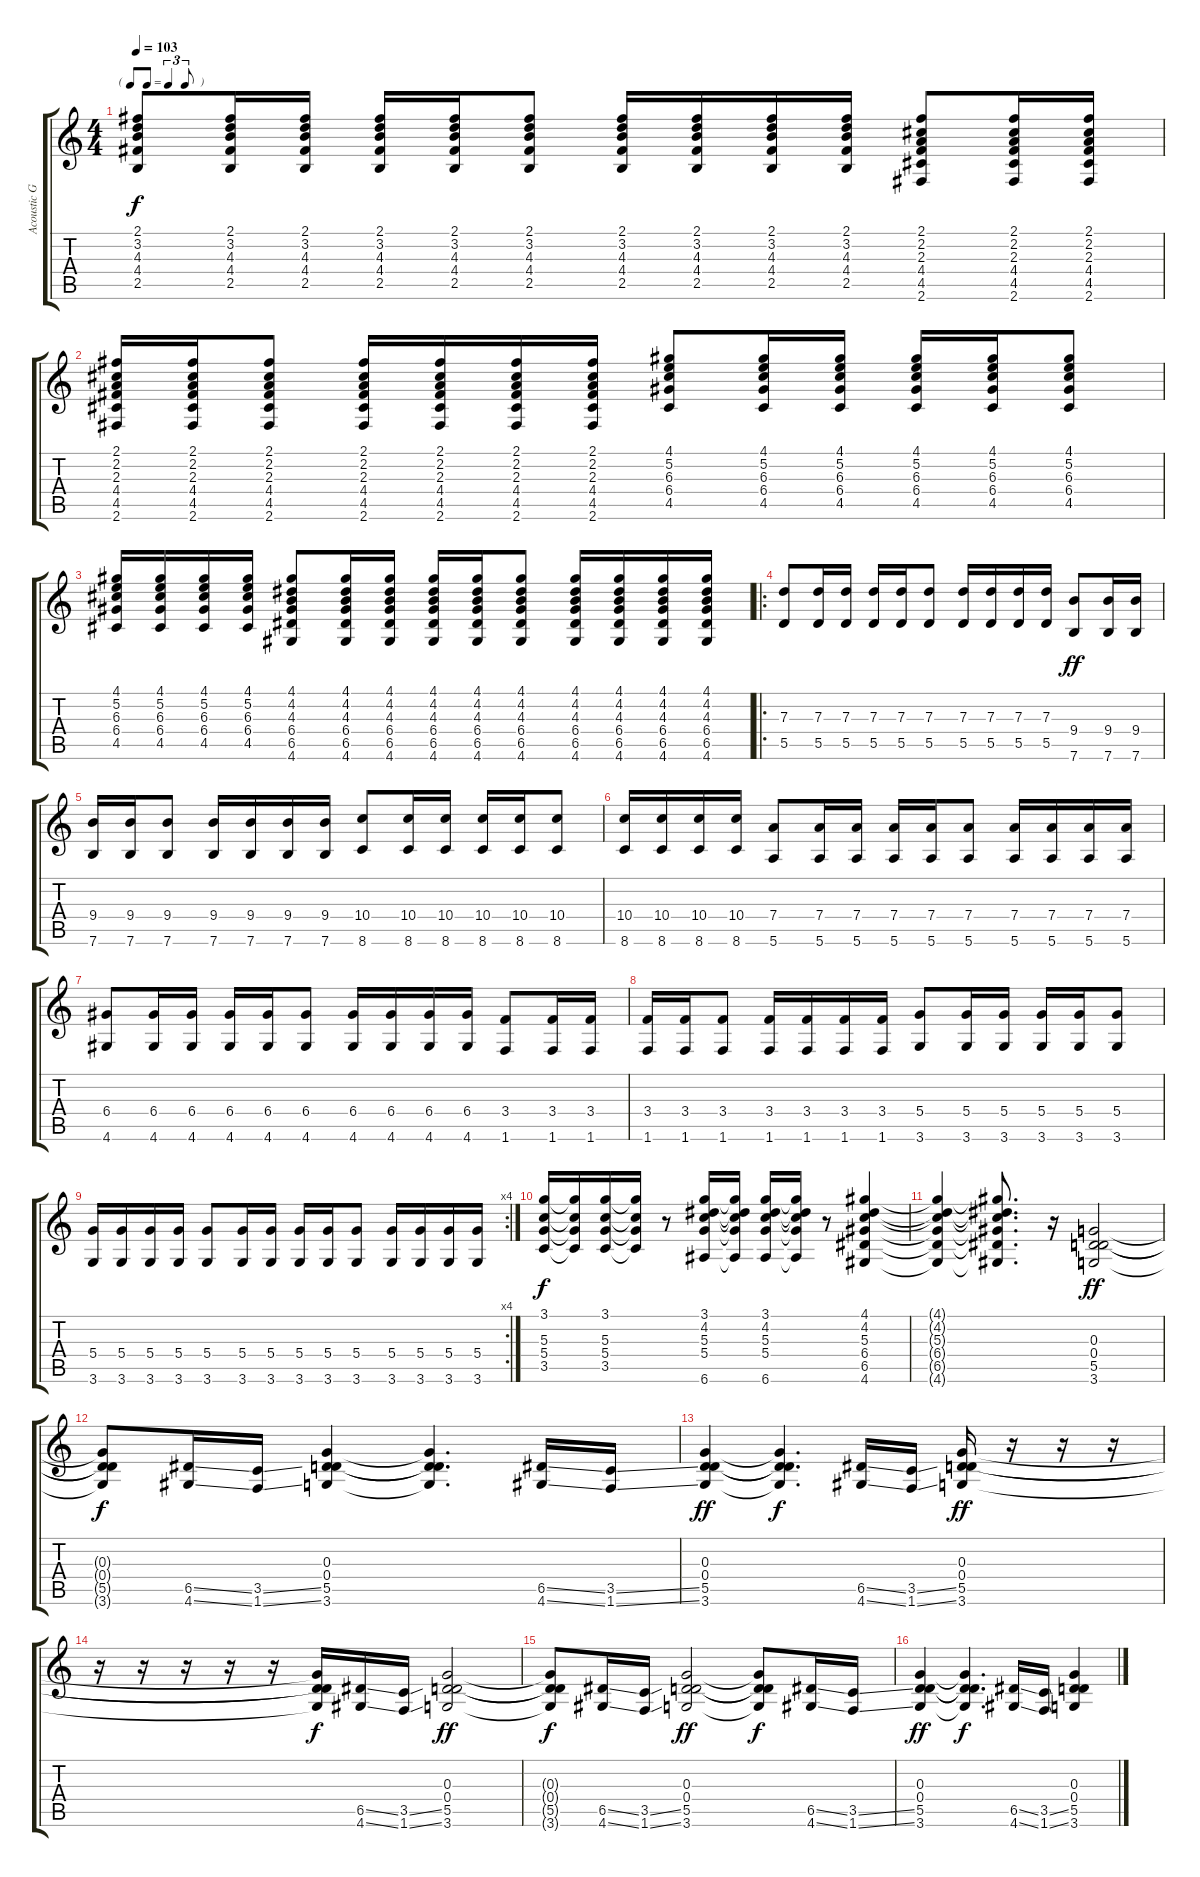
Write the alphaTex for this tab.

\track ("Acoustic Guitar" "Acoustic G") {instrument acousticguitarsteel}
\staff {score tabs}
\tuning (E4 B3 G3 D3 A2 E2) {hide}
\ts (4 4)
\tf triplet8th
\tempo 103
\clef g2
\ks c
(2.1 3.2 4.3 4.4 2.5).8{dy f} (2.1 3.2 4.3 4.4 2.5).16 (2.1 3.2 4.3 4.4 2.5).16 (2.1 3.2 4.3 4.4 2.5).16 (2.1 3.2 4.3 4.4 2.5).16 (2.1 3.2 4.3 4.4 2.5).8 (2.1 3.2 4.3 4.4 2.5).16 (2.1 3.2 4.3 4.4 2.5).16 (2.1 3.2 4.3 4.4 2.5).16 (2.1 3.2 4.3 4.4 2.5).16 (2.1 2.2 2.3 4.4 4.5 2.6).8 (2.1 2.2 2.3 4.4 4.5 2.6).16 (2.1 2.2 2.3 4.4 4.5 2.6).16 |
(2.1 2.2 2.3 4.4 4.5 2.6).16 (2.1 2.2 2.3 4.4 4.5 2.6).16 (2.1 2.2 2.3 4.4 4.5 2.6).8 (2.1 2.2 2.3 4.4 4.5 2.6).16 (2.1 2.2 2.3 4.4 4.5 2.6).16 (2.1 2.2 2.3 4.4 4.5 2.6).16 (2.1 2.2 2.3 4.4 4.5 2.6).16 (4.1 5.2 6.3 6.4 4.5).8 (4.1 5.2 6.3 6.4 4.5).16 (4.1 5.2 6.3 6.4 4.5).16 (4.1 5.2 6.3 6.4 4.5).16 (4.1 5.2 6.3 6.4 4.5).16 (4.1 5.2 6.3 6.4 4.5).8 |
(4.1 5.2 6.3 6.4 4.5).16 (4.1 5.2 6.3 6.4 4.5).16 (4.1 5.2 6.3 6.4 4.5).16 (4.1 5.2 6.3 6.4 4.5).16 (4.1 4.2 4.3 6.4 6.5 4.6).8 (4.1 4.2 4.3 6.4 6.5 4.6).16 (4.1 4.2 4.3 6.4 6.5 4.6).16 (4.1 4.2 4.3 6.4 6.5 4.6).16 (4.1 4.2 4.3 6.4 6.5 4.6).16 (4.1 4.2 4.3 6.4 6.5 4.6).8 (4.1 4.2 4.3 6.4 6.5 4.6).16 (4.1 4.2 4.3 6.4 6.5 4.6).16 (4.1 4.2 4.3 6.4 6.5 4.6).16 (4.1 4.2 4.3 6.4 6.5 4.6).16 |
\ro
(7.3 5.5).8 (7.3 5.5).16 (7.3 5.5).16 (7.3 5.5).16 (7.3 5.5).16 (7.3 5.5).8 (7.3 5.5).16 (7.3 5.5).16 (7.3 5.5).16 (7.3 5.5).16 (9.4 7.6).8{dy ff} (9.4 7.6).16 (9.4 7.6).16 |
(9.4 7.6).16 (9.4 7.6).16 (9.4 7.6).8 (9.4 7.6).16 (9.4 7.6).16 (9.4 7.6).16 (9.4 7.6).16 (10.4 8.6).8 (10.4 8.6).16 (10.4 8.6).16 (10.4 8.6).16 (10.4 8.6).16 (10.4 8.6).8 |
(10.4 8.6).16 (10.4 8.6).16 (10.4 8.6).16 (10.4 8.6).16 (7.4 5.6).8 (7.4 5.6).16 (7.4 5.6).16 (7.4 5.6).16 (7.4 5.6).16 (7.4 5.6).8 (7.4 5.6).16 (7.4 5.6).16 (7.4 5.6).16 (7.4 5.6).16 |
(6.4 4.6).8 (6.4 4.6).16 (6.4 4.6).16 (6.4 4.6).16 (6.4 4.6).16 (6.4 4.6).8 (6.4 4.6).16 (6.4 4.6).16 (6.4 4.6).16 (6.4 4.6).16 (3.4 1.6).8 (3.4 1.6).16 (3.4 1.6).16 |
(3.4 1.6).16 (3.4 1.6).16 (3.4 1.6).8 (3.4 1.6).16 (3.4 1.6).16 (3.4 1.6).16 (3.4 1.6).16 (5.4 3.6).8 (5.4 3.6).16 (5.4 3.6).16 (5.4 3.6).16 (5.4 3.6).16 (5.4 3.6).8 |
\rc 4
(5.4 3.6).16 (5.4 3.6).16 (5.4 3.6).16 (5.4 3.6).16 (5.4 3.6).8 (5.4 3.6).16 (5.4 3.6).16 (5.4 3.6).16 (5.4 3.6).16 (5.4 3.6).8 (5.4 3.6).16 (5.4 3.6).16 (5.4 3.6).16 (5.4 3.6).16 |
(3.1 5.3 5.4 3.5).16{dy f} (3.1{t} 5.3{t} 5.4{t} 3.5{t}).16 (3.1 5.3 5.4 3.5).16 (3.1{t} 5.3{t} 5.4{t} 3.5{t}).16 r.8 (3.1 4.2 5.3 5.4 6.6).16 (3.1{t} 4.2{t} 5.3{t} 5.4{t} 6.6{t}).16 (3.1 4.2 5.3 5.4 6.6).16 (3.1{t} 4.2{t} 5.3{t} 5.4{t} 6.6{t}).16 r.8 (4.1 4.2 5.3 6.4 6.5 4.6).4 |
(4.1{t} 4.2{t} 5.3{t} 6.4{t} 6.5{t} 4.6{t}).4 (4.1{t} 4.2{t} 5.3{t} 6.4{t} 6.5{t} 4.6{t}).8{d} r.16 (0.3 0.4 5.5 3.6).2{dy ff} |
(0.3{t} 0.4{t} 5.5{t} 3.6{t}).8{dy f} (6.5{ss} 4.6{ss}).16 (3.5{ss} 1.6{ss}).16 (0.3 0.4 5.5 3.6).4 (0.3{t} 0.4{t} 5.5{t} 3.6{t}).4{d} (6.5{ss} 4.6{ss}).16 (3.5{ss} 1.6{ss}).16 |
(0.3 0.4 5.5 3.6).4{dy ff} (0.3{t} 0.4{t} 5.5{t} 3.6{t}).4{d dy f} (6.5{ss} 4.6{ss}).16 (3.5{ss} 1.6{ss}).16 (0.3 0.4 5.5 3.6).16{dy ff} r.16 r.16 r.16 |
r.16 r.16 r.16 r.16 r.16 (0.3{t} 0.4{t} 5.5{t} 3.6{t}).16{dy f} (6.5{ss} 4.6{ss}).16 (3.5{ss} 1.6{ss}).16 (0.3 0.4 5.5 3.6).2{dy ff} |
(0.3{t} 0.4{t} 5.5{t} 3.6{t}).8{dy f} (6.5{ss} 4.6{ss}).16 (3.5{ss} 1.6{ss}).16 (0.3 0.4 5.5 3.6).2{dy ff} (0.3{t} 0.4{t} 5.5{t} 3.6{t}).8{dy f} (6.5{ss} 4.6{ss}).16 (3.5{ss} 1.6{ss}).16 |
(0.3 0.4 5.5 3.6).4{dy ff} (0.3{t} 0.4{t} 5.5{t} 3.6{t}).4{d dy f} (6.5{ss} 4.6{ss}).16 (3.5{ss} 1.6{ss}).16 (0.3 0.4 5.5 3.6).4
